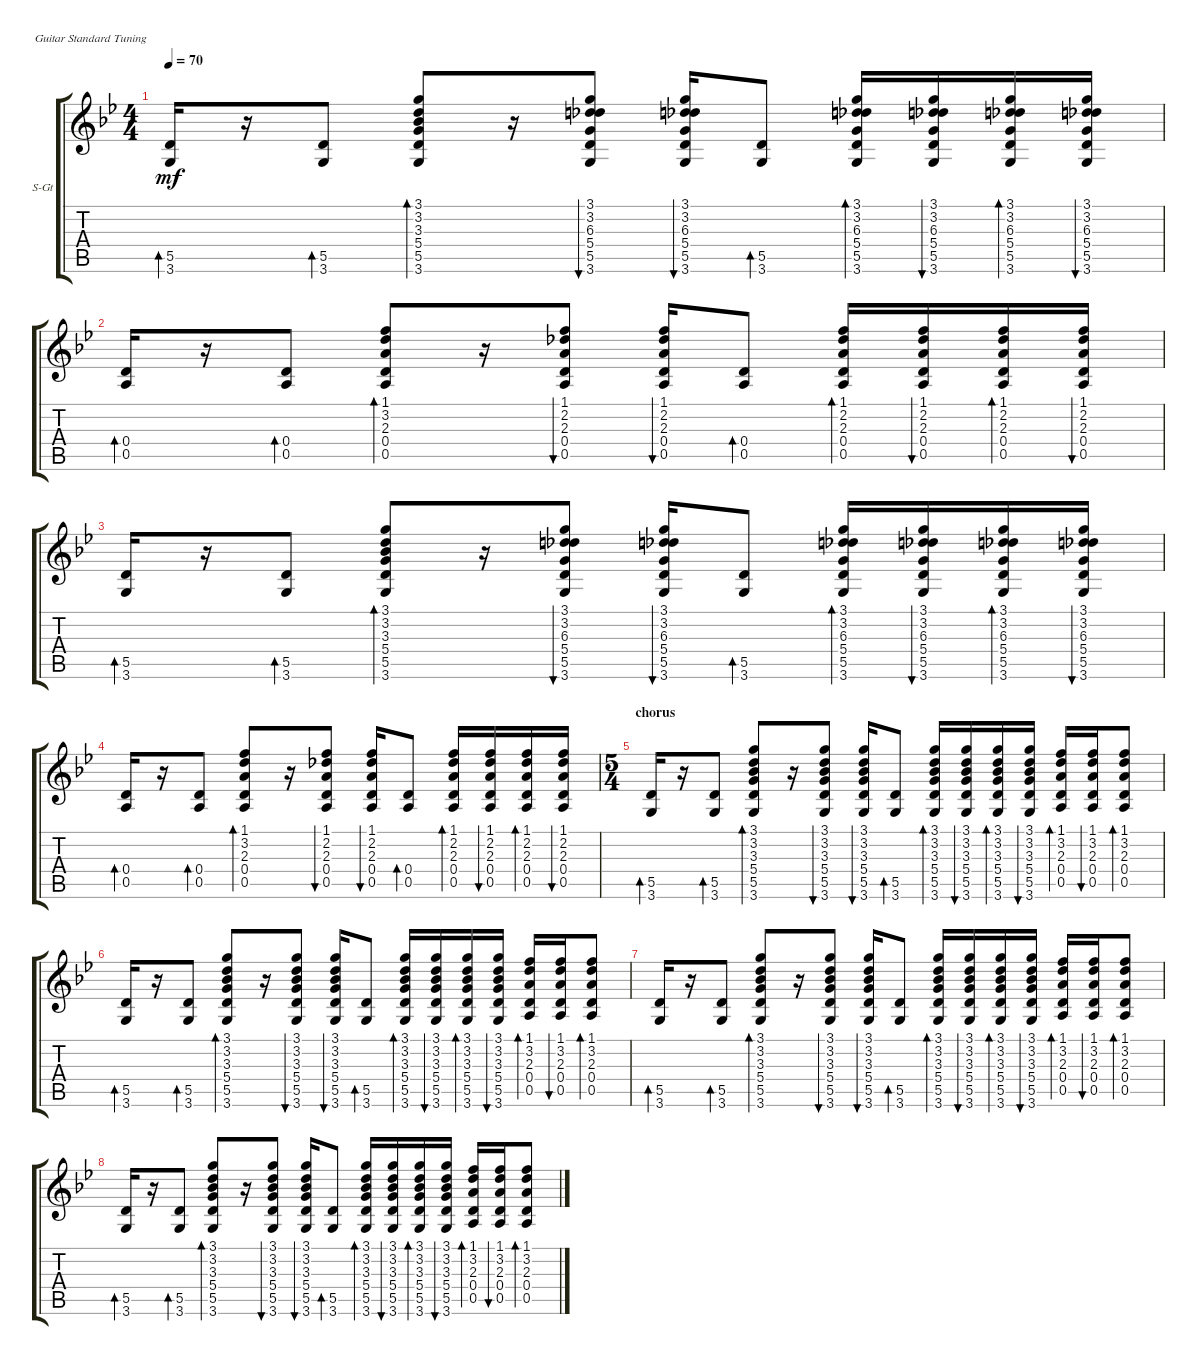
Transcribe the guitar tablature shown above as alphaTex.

\defaultSystemsLayout 4
\bracketExtendMode groupsimilarinstruments
\firstSystemTrackNameOrientation horizontal
\otherSystemsTrackNameOrientation horizontal
\track ("Steel Guitar" "S-Gt") {instrument acousticguitarsteel}
\staff {score tabs}
\tuning (E4 B3 G3 D3 A2 E2)
\ts (4 4)
\tempo 70
\clef g2
\ks gminor
(3.6 5.5).16{bd 30 dy mf} r.16 (3.6 5.5).8{bd 30} (3.6 5.5 5.4 3.3 3.2 3.1).8{bd 30} r.16 (3.6 5.5 5.4 6.3 3.2 3.1).8{bu 30} (3.6 5.5 5.4 6.3 3.2 3.1).16{bu 30} (3.6 5.5).8{bd 30} (3.6 5.5 5.4 6.3 3.2 3.1).16{bd 30} (3.6 5.5 5.4 6.3 3.2 3.1).16{bu 30} (3.6 5.5 5.4 6.3 3.2 3.1).16{bd 30} (3.6 5.5 5.4 6.3 3.2 3.1).16{bu 30} |
(0.5 0.4).16{bd 30} r.16 (0.5 0.4).8{bd 30} (0.5 0.4 2.3 3.2 1.1).8{bd 30} r.16 (0.5 0.4 2.3 2.2 1.1).8{bu 30} (0.5 0.4 2.3 2.2 1.1).16{bu 30} (0.5 0.4).8{bd 30} (0.5 0.4 2.3 2.2 1.1).16{bd 30} (0.5 0.4 2.3 2.2 1.1).16{bu 30} (0.5 0.4 2.3 2.2 1.1).16{bd 30} (0.5 0.4 2.3 2.2 1.1).16{bu 30} |
(3.6 5.5).16{bd 30} r.16 (3.6 5.5).8{bd 30} (3.6 5.5 5.4 3.3 3.2 3.1).8{bd 30} r.16 (3.6 5.5 5.4 6.3 3.2 3.1).8{bu 30} (3.6 5.5 5.4 6.3 3.2 3.1).16{bu 30} (3.6 5.5).8{bd 30} (3.6 5.5 5.4 6.3 3.2 3.1).16{bd 30} (3.6 5.5 5.4 6.3 3.2 3.1).16{bu 30} (3.6 5.5 5.4 6.3 3.2 3.1).16{bd 30} (3.6 5.5 5.4 6.3 3.2 3.1).16{bu 30} |
(0.5 0.4).16{bd 30} r.16 (0.5 0.4).8{bd 30} (0.5 0.4 2.3 3.2 1.1).8{bd 30} r.16 (0.5 0.4 2.3 2.2 1.1).8{bu 30} (0.5 0.4 2.3 2.2 1.1).16{bu 30} (0.5 0.4).8{bd 30} (0.5 0.4 2.3 2.2 1.1).16{bd 30} (0.5 0.4 2.3 2.2 1.1).16{bu 30} (0.5 0.4 2.3 2.2 1.1).16{bd 30} (0.5 0.4 2.3 2.2 1.1).16{bu 30} |
\ts (5 4)
\section ("" "chorus")
(3.6 5.5).16{bd 30} r.16 (3.6 5.5).8{bd 30} (3.6 5.5 5.4 3.3 3.2 3.1).8{bd 30} r.16 (3.6 5.5 5.4 3.3 3.2 3.1).8{bu 30} (3.6 5.5 5.4 3.3 3.2 3.1).16{bu 30} (3.6 5.5).8{bd 30} (3.6 5.5 5.4 3.3 3.2 3.1).16{bd 30} (3.6 5.5 5.4 3.3 3.2 3.1).16{bu 30} (3.6 5.5 5.4 3.3 3.2 3.1).16{bd 30} (3.6 5.5 5.4 3.3 3.2 3.1).16{bu 30} (0.5 0.4 2.3 3.2 1.1).16{bd 30} (0.5 0.4 2.3 3.2 1.1).16{bu 30} (0.5 0.4 2.3 3.2 1.1).8{bd 30} |
(3.6 5.5).16{bd 30} r.16 (3.6 5.5).8{bd 30} (3.6 5.5 5.4 3.3 3.2 3.1).8{bd 30} r.16 (3.6 5.5 5.4 3.3 3.2 3.1).8{bu 30} (3.6 5.5 5.4 3.3 3.2 3.1).16{bu 30} (3.6 5.5).8{bd 30} (3.6 5.5 5.4 3.3 3.2 3.1).16{bd 30} (3.6 5.5 5.4 3.3 3.2 3.1).16{bu 30} (3.6 5.5 5.4 3.3 3.2 3.1).16{bd 30} (3.6 5.5 5.4 3.3 3.2 3.1).16{bu 30} (0.5 0.4 2.3 3.2 1.1).16{bd 30} (0.5 0.4 2.3 3.2 1.1).16{bu 30} (0.5 0.4 2.3 3.2 1.1).8{bd 30} |
(3.6 5.5).16{bd 30} r.16 (3.6 5.5).8{bd 30} (3.6 5.5 5.4 3.3 3.2 3.1).8{bd 30} r.16 (3.6 5.5 5.4 3.3 3.2 3.1).8{bu 30} (3.6 5.5 5.4 3.3 3.2 3.1).16{bu 30} (3.6 5.5).8{bd 30} (3.6 5.5 5.4 3.3 3.2 3.1).16{bd 30} (3.6 5.5 5.4 3.3 3.2 3.1).16{bu 30} (3.6 5.5 5.4 3.3 3.2 3.1).16{bd 30} (3.6 5.5 5.4 3.3 3.2 3.1).16{bu 30} (0.5 0.4 2.3 3.2 1.1).16{bd 30} (0.5 0.4 2.3 3.2 1.1).16{bu 30} (0.5 0.4 2.3 3.2 1.1).8{bd 30} |
(3.6 5.5).16{bd 30} r.16 (3.6 5.5).8{bd 30} (3.6 5.5 5.4 3.3 3.2 3.1).8{bd 30} r.16 (3.6 5.5 5.4 3.3 3.2 3.1).8{bu 30} (3.6 5.5 5.4 3.3 3.2 3.1).16{bu 30} (3.6 5.5).8{bd 30} (3.6 5.5 5.4 3.3 3.2 3.1).16{bd 30} (3.6 5.5 5.4 3.3 3.2 3.1).16{bu 30} (3.6 5.5 5.4 3.3 3.2 3.1).16{bd 30} (3.6 5.5 5.4 3.3 3.2 3.1).16{bu 30} (0.5 0.4 2.3 3.2 1.1).16{bd 30} (0.5 0.4 2.3 3.2 1.1).16{bu 30} (0.5 0.4 2.3 3.2 1.1).8{bd 30}
